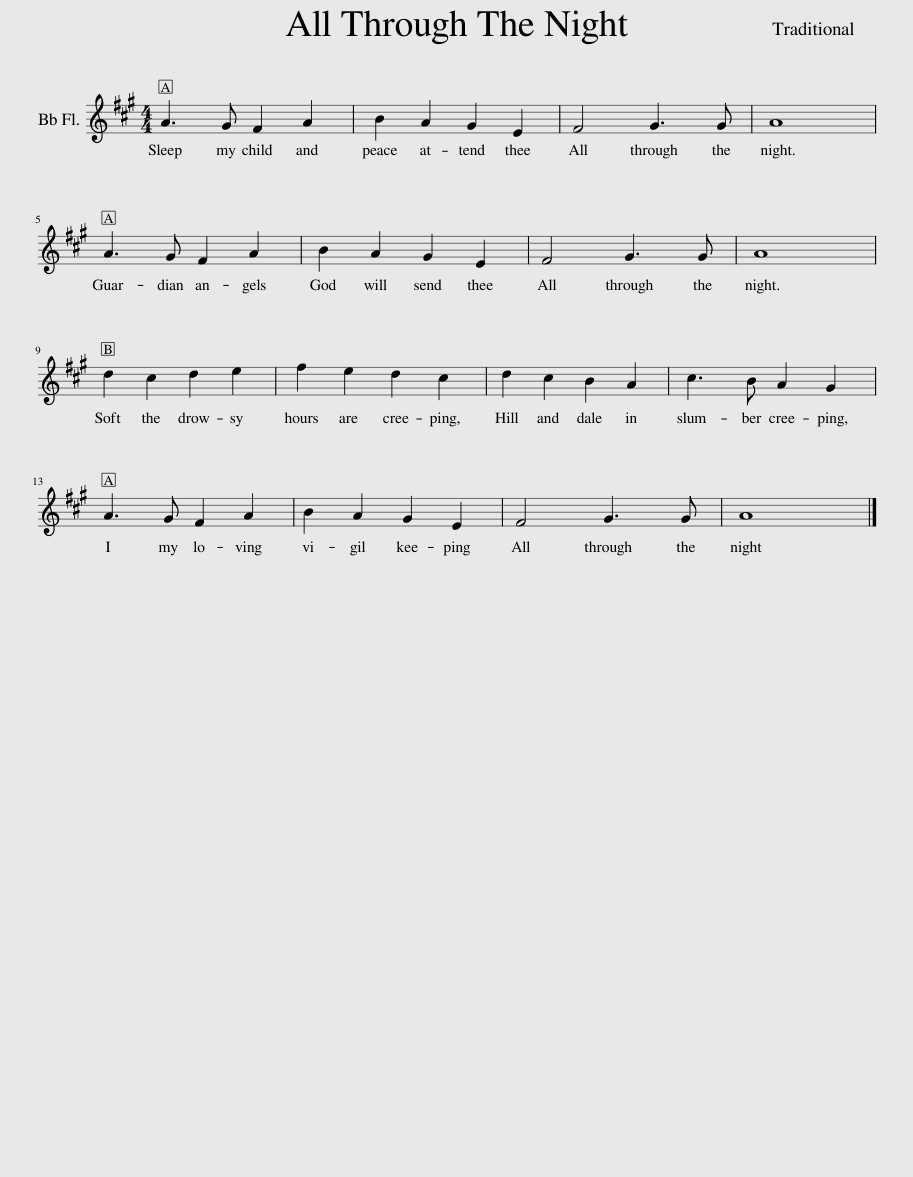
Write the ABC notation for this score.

X:1
L:1/8
M:4/4
I:linebreak $
K:none
V:1 treble transpose=8
V:1
[K:A] A3 G F2 A2 | B2 A2 G2 E2 | F4 G3 G | A8 |$ A3 G F2 A2 | %5
 B2 A2 G2 E2 | F4 G3 G | A8 |$ d2 c2 d2 e2 | f2 e2 d2 c2 | %10
 d2 c2 B2 A2 | c3 B A2 G2 |$ A3 G F2 A2 | B2 A2 G2 E2 | F4 G3 G | %15
 A8 |] %16
